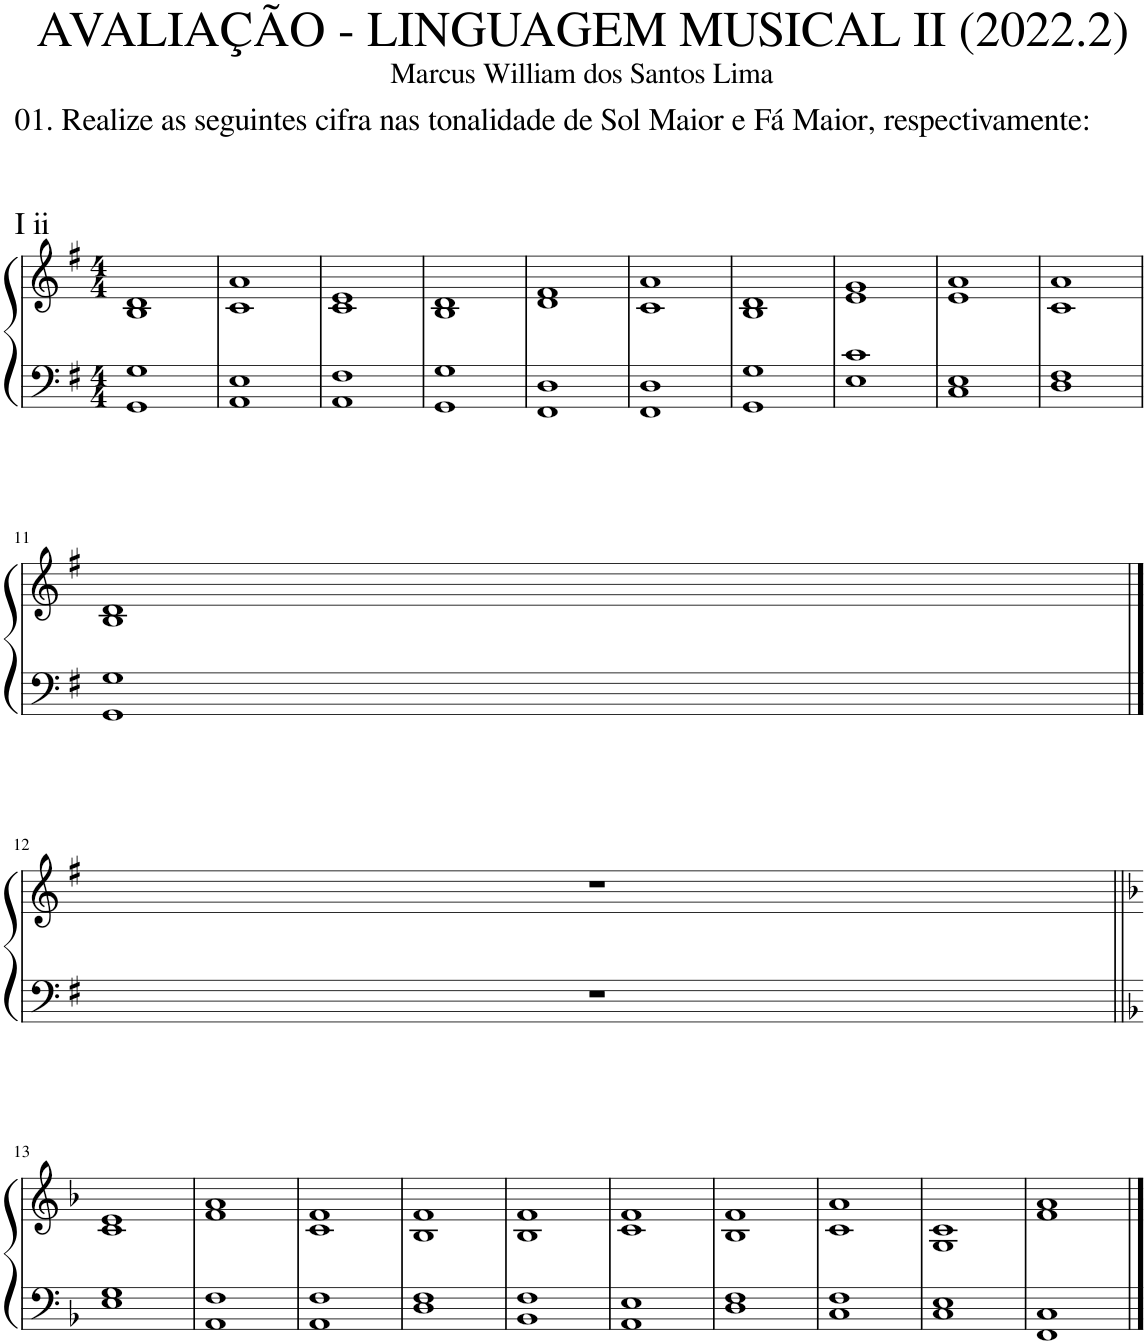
**kern	**kern
*part1	*part1
*staff2	*staff1
*I"Piano	*
*I'Pno.	*
*clefF4	*clefG2
*k[f#]	*k[f#]
*M4/4	*M4/4
=1	=1
!	!LO:TX:a:t=01. Realize as seguintes cifra nas tonalidade de Sol Maior e Fá Maior, respectivamente&colon;
!	!LO:TX:a:t=I ii
1GG 1G	1B 1d
=2	=2
1AA 1E	1c 1a
=3	=3
1AA 1F#	1c 1e
=4	=4
1GG 1G	1B 1d
=5	=5
1FF# 1D	1d 1f#
=6	=6
1FF# 1D	1c 1a
=7	=7
1GG 1G	1B 1d
=8	=8
1E 1c	1e 1g
=9	=9
1C 1E	1e 1a
=10	=10
1D 1F#	1c 1a
!!LO:LB:g=z
=11	=11
1GG 1G	1B 1d
!!LO:LB:g=z
==12	==12
*k[f#]	*k[f#]
1r	1r
!!LO:LB:g=z
=13||	=13||
*k[b-]	*k[b-]
1E 1G	1c 1e
=14	=14
1AA 1F	1f 1a
=15	=15
1AA 1F	1c 1f
=16	=16
1D 1F	1B- 1f
=17	=17
1BB- 1F	1B- 1f
=18	=18
1AA 1E	1c 1f
=19	=19
1D 1F	1B- 1f
=20	=20
1C 1F	1c 1a
=21	=21
1C 1E	1G 1c
=22	=22
1FF 1C	1f 1a
==	==
*-	*-
